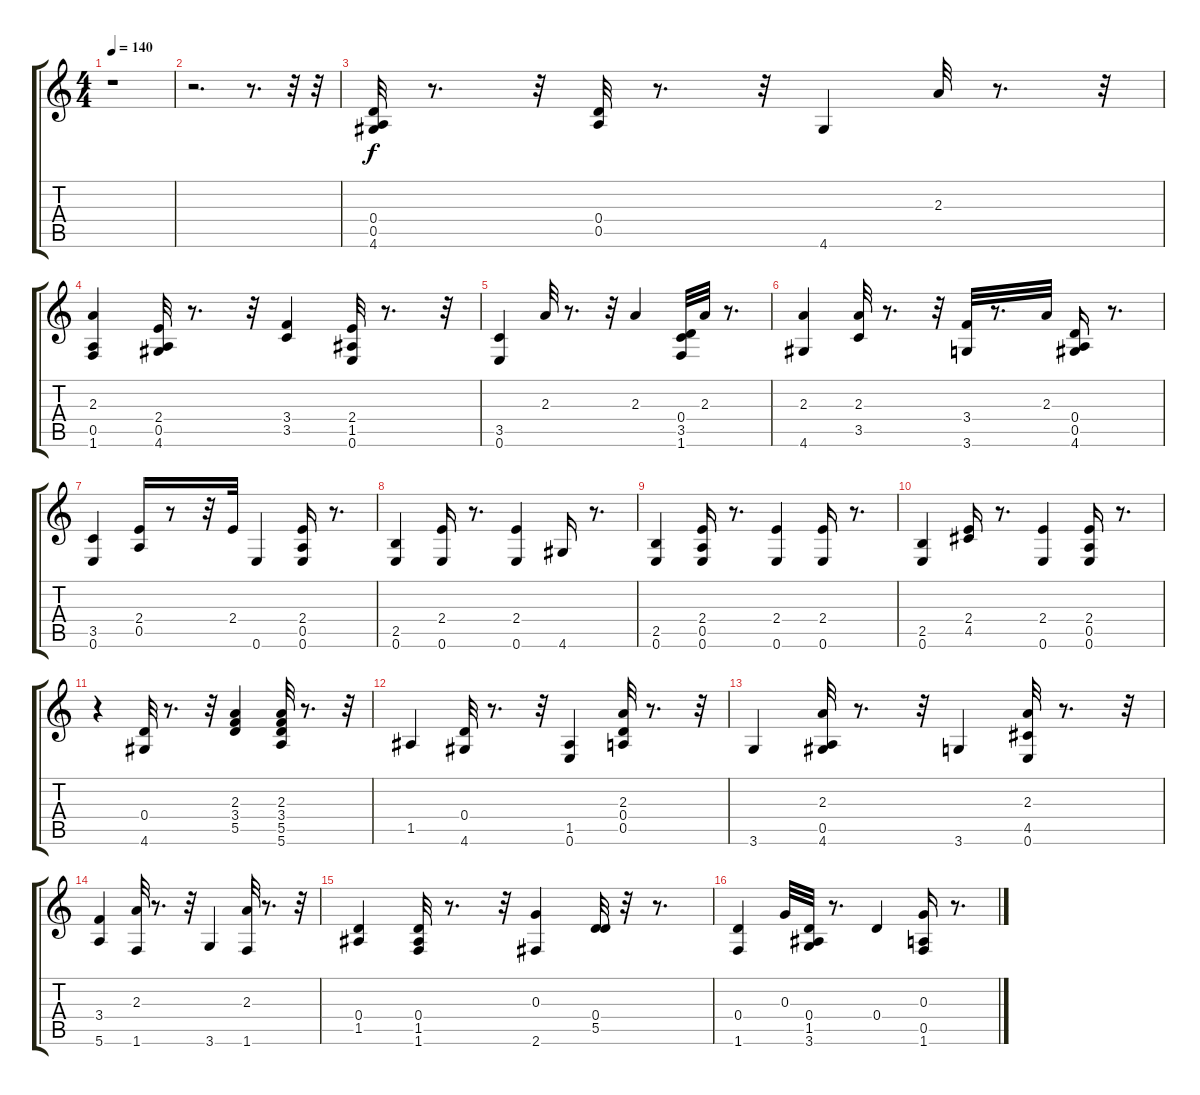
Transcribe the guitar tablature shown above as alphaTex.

\track "" {instrument slapbass2}
\staff {score tabs}
\tuning (E4 B3 G3 D3 A2 E2) {hide}
\ts (4 4)
\tempo 140
\clef g2
\ks c
r.1{dy f instrument slapbass2} |
r.2{d} r.8{d} r.32 r.32 |
(0.4 0.5 4.6).32 r.8{d} r.32 (0.4 0.5).32 r.8{d} r.32 4.6.4 2.3.32 r.8{d} r.32 |
(2.3 0.5 1.6).4 (2.4 0.5 4.6).32 r.8{d} r.32 (3.4 3.5).4 (2.4 1.5 0.6).32 r.8{d} r.32 |
(3.5 0.6).4 2.3.32 r.8{d} r.32 2.3.4 (0.4 3.5 1.6).32 2.3.32 r.8{d} |
(2.3 4.6).4 (2.3 3.5).32 r.8{d} r.32 (3.4 3.6).32 r.8{d} 2.3.32 (0.4 0.5 4.6).16 r.8{d} |
(3.5 0.6).4 (2.4 0.5).16 r.8 r.32 2.4.32 0.6.4 (2.4 0.5 0.6).16 r.8{d} |
(2.5 0.6).4 (2.4 0.6).16 r.8{d} (2.4 0.6).4 4.6.16 r.8{d} |
(2.5 0.6).4 (2.4 0.5 0.6).16 r.8{d} (2.4 0.6).4 (2.4 0.6).16 r.8{d} |
(2.5 0.6).4 (2.4 4.5).16 r.8{d} (2.4 0.6).4 (2.4 0.5 0.6).16 r.8{d} |
r.4 (0.4 4.6).32 r.8{d} r.32 (2.3 3.4 5.5).4 (2.3 3.4 5.5 5.6).32 r.8{d} r.32 |
1.5.4 (0.4 4.6).32 r.8{d} r.32 (1.5 0.6).4 (2.3 0.4 0.5).32 r.8{d} r.32 |
3.6.4 (2.3 0.5 4.6).32 r.8{d} r.32 3.6.4 (2.3 4.5 0.6).32 r.8{d} r.32 |
(3.4 5.6).4 (2.3 1.6).32 r.8{d} r.32 3.6.4 (2.3 1.6).32 r.8{d} r.32 |
(0.4 1.5).4 (0.4 1.5 1.6).32 r.8{d} r.32 (0.3 2.6).4 (0.4 5.5).32 r.32 r.8{d} |
(0.4 1.6).4 0.3.32 (0.4 1.5 3.6).32 r.8{d} 0.4.4 (0.3 0.5 1.6).16 r.8{d}
